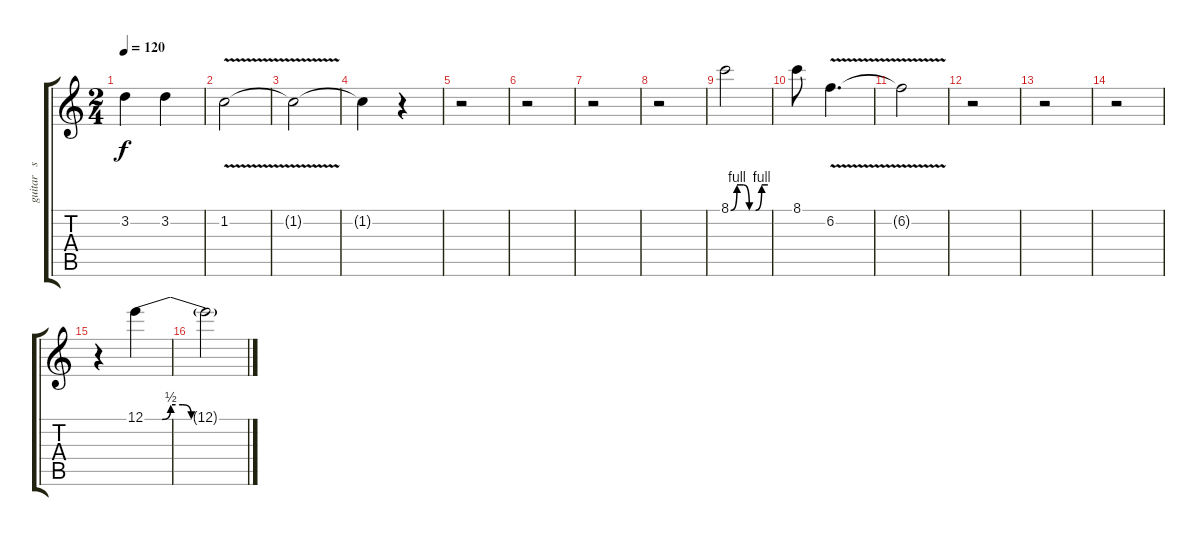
\track ("guitar   solo    one" "guitar   s") {instrument overdrivenguitar}
\staff {score tabs}
\tuning (E4 B3 G3 D3 A2 E2) {hide}
\ts (2 4)
\tempo 120
\clef g2
\ks c
3.2{t}.4{dy f} 3.2.4 |
1.2{v}.2 |
1.2{t}.2 |
1.2{t}.4 r.4 |
r.2 |
r.2 |
r.2 |
r.2 |
8.1{be (custom 0 0 10 4 20 4 30 0 40 0 50 4 60 4)}.2 |
8.1.8 6.2{v}.4{d} |
6.2{t}.2 |
r.2 |
r.2 |
r.2 |
r.4 12.1{be (custom 0 0 10 0 15 2 22 2 27 0 60 0)}.4 |
12.1{t}.2
